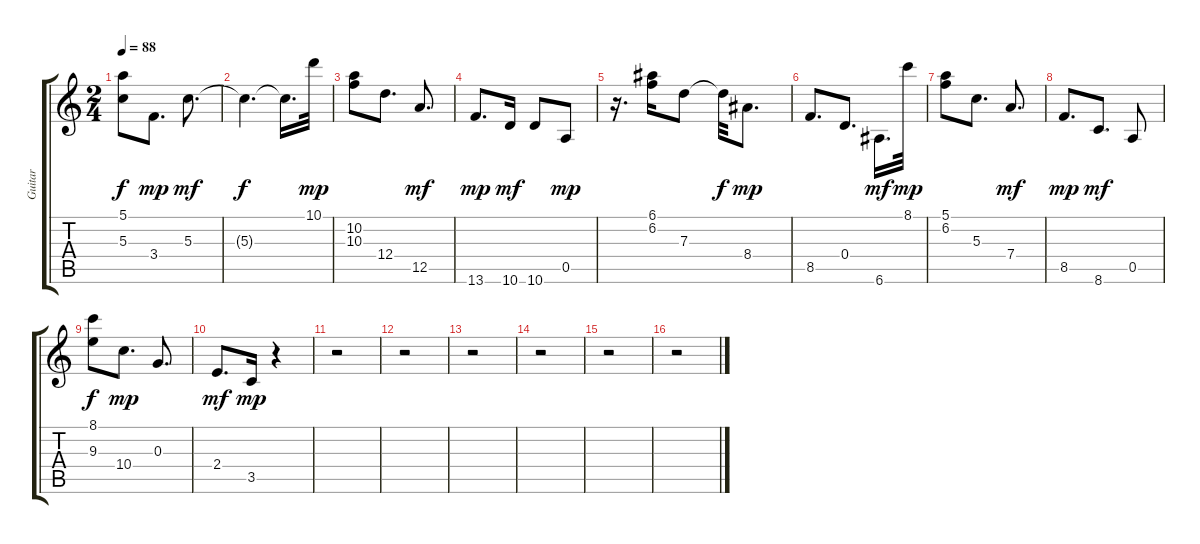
\track ("Guitar" "Guitar") {instrument acousticguitarnylon}
\staff {score tabs}
\tuning (E4 B3 G3 D3 A2 E2) {hide}
\ts (2 4)
\tempo 88
\clef g2
\ks c
(5.1{t} 5.3{t}).8{dy f} 3.4.8{d dy mp} 5.3.8{d dy mf} |
5.3{t}.4{d dy f} 5.3{t}.16{d} 10.1.32{dy mp} |
(10.2 10.3).8 12.4.8{d} 12.5.8{d dy mf} |
13.6.8{d dy mp} 10.6.16{dy mf} 10.6.8 0.5.8{dy mp} |
r.16{d} (6.1 6.2).16 7.3.8 7.3{t}.32{dy f} 8.4.8{d dy mp} |
8.5.8{d} 0.4.8{d} 6.6.16{d dy mf} 8.1.32{dy mp} |
(5.1 6.2).8 5.3.8{d} 7.4.8{d dy mf} |
8.5.8{d dy mp} 8.6.8{d dy mf} 0.5.8 |
(8.1 9.3).8{dy f} 10.4.8{d dy mp} 0.3.8{d} |
2.4.8{d dy mf} 3.5.16{dy mp} r.4 |
r.2 |
r.2 |
r.2 |
r.2 |
r.2 |
r.2
